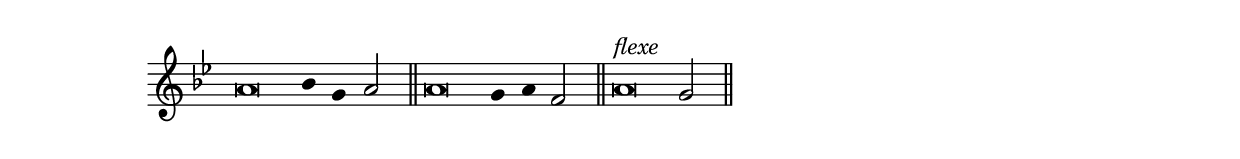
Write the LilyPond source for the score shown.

%% Do not edit this file; it is automatically
%% generated from LSR http://lsr.dsi.unimi.it
%% This file is in the public domain.
\version "2.13.10"

\header {
  lsrtags = "rhythms, vocal-music, ancient-notation, contexts-and-engravers"

%% Translation of GIT committish: 4385ed4cc738e164a95798862580b4b86703356f
  texidoces = "
Este tipo de notación se utiliza para el canto de los Salmos, en
que las estrofas no siempre tienen la misma longitud.

"
  doctitlees = "Notación de responsos o salmos"

  texidoc = "
This form of notation is used for the chant of the Psalms, where verses
aren't always the same length.

"
  doctitle = "Chant or psalms notation"
} % begin verbatim

stemOn = { \revert Staff.Stem #'transparent }
stemOff = { \override Staff.Stem #'transparent = ##t }

\score {
  \new Staff \with { \remove "Time_signature_engraver" }
  {
    \key g \minor
    \cadenzaOn
    \stemOff a'\breve bes'4 g'4
    \stemOn a'2 \bar "||"
    \stemOff a'\breve g'4 a'4
    \stemOn f'2 \bar "||"
    \stemOff a'\breve^\markup { \italic flexe }
    \stemOn g'2 \bar "||"
  }
}

